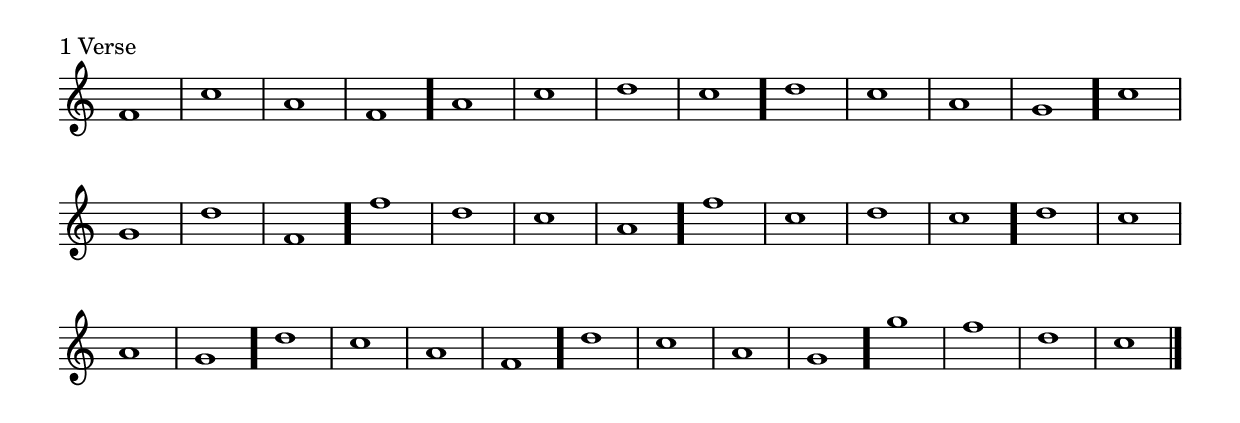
\version "2.4"
\paper{ linewidth=15\cm leftmargin=3\cm rightmargin=3\cm indent=0\mm }

% Figure 2

\score {
 \header {
  piece = "1 Verse"
 }
 \new Staff \with { \remove "Time_signature_engraver" }
 \relative c' {
  \clef treble
  \time 2/2
  \set Score.barNumberVisibility = ##f
  f1 c' a f \once \override Staff.BarLine #'hair-thickness = #6.0
  a c d c \once \override Staff.BarLine #'hair-thickness = #6.0
  d c a g \once \override Staff.BarLine #'hair-thickness = #6.0
  c g d' f, \once \override Staff.BarLine #'hair-thickness = #6.0
  f' d c a \once \override Staff.BarLine #'hair-thickness = #6.0
  f' c d c \once \override Staff.BarLine #'hair-thickness = #6.0
  d c a g \once \override Staff.BarLine #'hair-thickness = #6.0
  d' c a f \once \override Staff.BarLine #'hair-thickness = #6.0
  d' c a g \once \override Staff.BarLine #'hair-thickness = #6.0
  g' f d c \bar "|."
 }
 \layout { }
 \midi { \tempo 1=60 }
}

